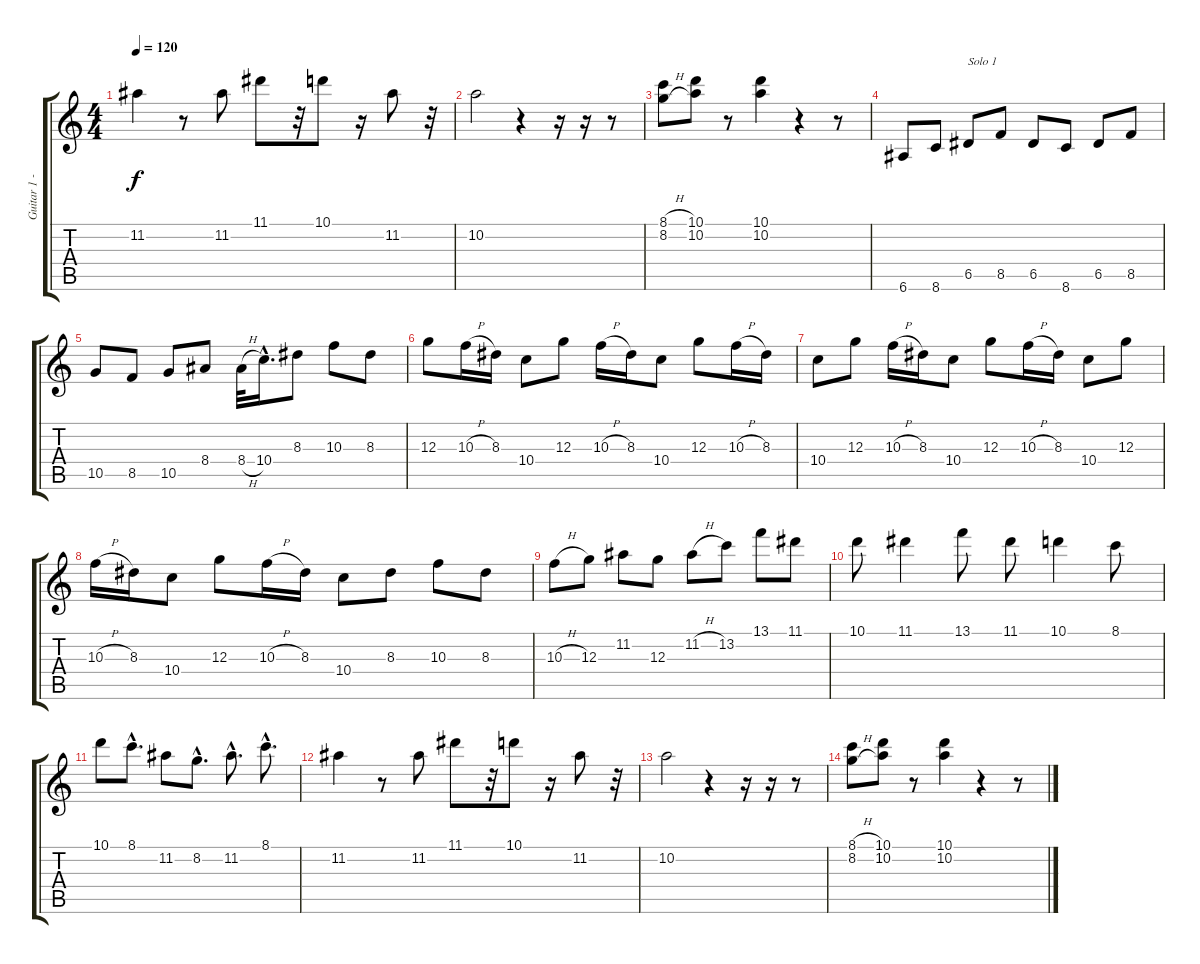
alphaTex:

\track ("Guitar 1 - Bobby" "Guitar 1 -") {instrument distortionguitar}
\staff {score tabs}
\tuning (E4 B3 G3 D3 A2 E2) {hide}
\ts (4 4)
\tempo 120
\clef g2
\ks c
11.2.4{dy f} r.8 11.2.8 11.1.8 r.32 10.1.8 r.16 11.2.8 r.32 |
10.2.2 r.4 r.16 r.16 r.8 |
(8.1{h} 8.2{h}).8 (10.1 10.2).8 r.8 (10.1 10.2).4 r.4 r.8 |
6.6.8 8.6.8 6.5.8{txt "Solo 1"} 8.5.8 6.5.8 8.6.8 6.5.8 8.5.8 |
10.5.8 8.5.8 10.5.8 8.4.8 8.4{h}.32 10.4{hac}.16{d} 8.3.8 10.3.8 8.3.8 |
12.3.8 10.3{h}.16 8.3.16 10.4.8 12.3.8 10.3{h}.16 8.3.16 10.4.8 12.3.8 10.3{h}.16 8.3.16 |
10.4.8 12.3.8 10.3{h}.16 8.3.16 10.4.8 12.3.8 10.3{h}.16 8.3.16 10.4.8 12.3.8 |
10.3{h}.16 8.3.16 10.4.8 12.3.8 10.3{h}.16 8.3.16 10.4.8 8.3.8 10.3.8 8.3.8 |
10.3{h}.8 12.3.8 11.2.8 12.3.8 11.2{h}.8 13.2.8 13.1.8 11.1.8 |
10.1.8 11.1.4 13.1.8 11.1.8 10.1.4 8.1.8 |
10.1.8 8.1{hac}.8{d} 11.2.8 8.2{hac}.8{d} 11.2{hac}.8{d} 8.1{hac}.8{d} |
11.2.4 r.8 11.2.8 11.1.8 r.32 10.1.8 r.16 11.2.8 r.32 |
10.2.2 r.4 r.16 r.16 r.8 |
(8.1{h} 8.2{h}).8 (10.1 10.2).8 r.8 (10.1 10.2).4 r.4 r.8
